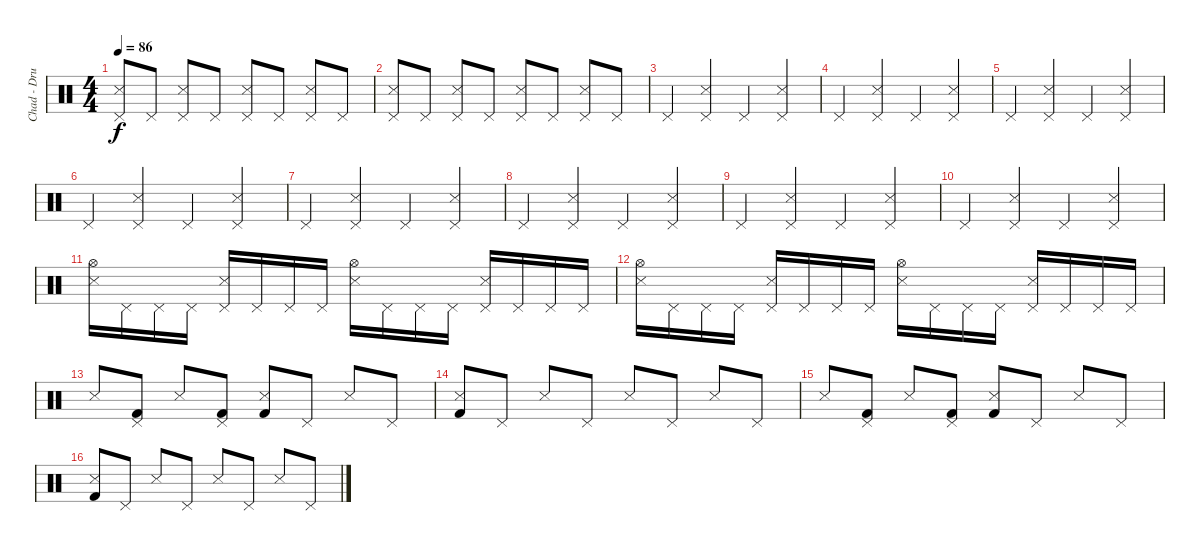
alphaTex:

\track ("Chad - Drums" "Chad - Dru") {instrument percussion}
\staff {score}
\articulation defaults
\ts (4 4)
\tempo 86
\clef neutral
\ks c
("Snare (side stick) 3" "Pedal Hi-Hat (hit)").8{dy f} "Pedal Hi-Hat (hit)".8 ("Snare (side stick) 3" "Pedal Hi-Hat (hit)").8 "Pedal Hi-Hat (hit)".8 ("Snare (side stick) 3" "Pedal Hi-Hat (hit)").8 "Pedal Hi-Hat (hit)".8 ("Snare (side stick) 3" "Pedal Hi-Hat (hit)").8 "Pedal Hi-Hat (hit)".8 |
("Snare (side stick) 3" "Pedal Hi-Hat (hit)").8 "Pedal Hi-Hat (hit)".8 ("Snare (side stick) 3" "Pedal Hi-Hat (hit)").8 "Pedal Hi-Hat (hit)".8 ("Snare (side stick) 3" "Pedal Hi-Hat (hit)").8 "Pedal Hi-Hat (hit)".8 ("Snare (side stick) 3" "Pedal Hi-Hat (hit)").8 "Pedal Hi-Hat (hit)".8 |
"Pedal Hi-Hat (hit)".4 ("Snare (side stick) 3" "Pedal Hi-Hat (hit)").4 "Pedal Hi-Hat (hit)".4 ("Snare (side stick) 3" "Pedal Hi-Hat (hit)").4 |
"Pedal Hi-Hat (hit)".4 ("Snare (side stick) 3" "Pedal Hi-Hat (hit)").4 "Pedal Hi-Hat (hit)".4 ("Snare (side stick) 3" "Pedal Hi-Hat (hit)").4 |
"Pedal Hi-Hat (hit)".4 ("Snare (side stick) 3" "Pedal Hi-Hat (hit)").4 "Pedal Hi-Hat (hit)".4 ("Snare (side stick) 3" "Pedal Hi-Hat (hit)").4 |
"Pedal Hi-Hat (hit)".4 ("Snare (side stick) 3" "Pedal Hi-Hat (hit)").4 "Pedal Hi-Hat (hit)".4 ("Snare (side stick) 3" "Pedal Hi-Hat (hit)").4 |
"Pedal Hi-Hat (hit)".4 ("Snare (side stick) 3" "Pedal Hi-Hat (hit)").4 "Pedal Hi-Hat (hit)".4 ("Snare (side stick) 3" "Pedal Hi-Hat (hit)").4 |
"Pedal Hi-Hat (hit)".4 ("Snare (side stick) 3" "Pedal Hi-Hat (hit)").4 "Pedal Hi-Hat (hit)".4 ("Snare (side stick) 3" "Pedal Hi-Hat (hit)").4 |
"Pedal Hi-Hat (hit)".4 ("Snare (side stick) 3" "Pedal Hi-Hat (hit)").4 "Pedal Hi-Hat (hit)".4 ("Snare (side stick) 3" "Pedal Hi-Hat (hit)").4 |
"Pedal Hi-Hat (hit)".4 ("Snare (side stick) 3" "Pedal Hi-Hat (hit)").4 "Pedal Hi-Hat (hit)".4 ("Snare (side stick) 3" "Pedal Hi-Hat (hit)").4 |
("Snare (side stick) 3" "Hi-Hat (open)").16 "Pedal Hi-Hat (hit)".16 "Pedal Hi-Hat (hit)".16 "Pedal Hi-Hat (hit)".16 ("Snare (side stick) 3" "Pedal Hi-Hat (hit)").16 "Pedal Hi-Hat (hit)".16 "Pedal Hi-Hat (hit)".16 "Pedal Hi-Hat (hit)".16 ("Snare (side stick) 3" "Hi-Hat (open)").16 "Pedal Hi-Hat (hit)".16 "Pedal Hi-Hat (hit)".16 "Pedal Hi-Hat (hit)".16 ("Snare (side stick) 3" "Pedal Hi-Hat (hit)").16 "Pedal Hi-Hat (hit)".16 "Pedal Hi-Hat (hit)".16 "Pedal Hi-Hat (hit)".16 |
("Snare (side stick) 3" "Hi-Hat (open)").16 "Pedal Hi-Hat (hit)".16 "Pedal Hi-Hat (hit)".16 "Pedal Hi-Hat (hit)".16 ("Snare (side stick) 3" "Pedal Hi-Hat (hit)").16 "Pedal Hi-Hat (hit)".16 "Pedal Hi-Hat (hit)".16 "Pedal Hi-Hat (hit)".16 ("Snare (side stick) 3" "Hi-Hat (open)").16 "Pedal Hi-Hat (hit)".16 "Pedal Hi-Hat (hit)".16 "Pedal Hi-Hat (hit)".16 ("Snare (side stick) 3" "Pedal Hi-Hat (hit)").16 "Pedal Hi-Hat (hit)".16 "Pedal Hi-Hat (hit)".16 "Pedal Hi-Hat (hit)".16 |
"Snare (side stick) 3".8 ("Pedal Hi-Hat (hit)" "Kick (hit) 2").8 "Snare (side stick) 3".8 ("Pedal Hi-Hat (hit)" "Kick (hit) 2").8 ("Snare (side stick) 3" "Kick (hit) 2").8 "Pedal Hi-Hat (hit)".8 "Snare (side stick) 3".8 "Pedal Hi-Hat (hit)".8 |
("Snare (side stick) 3" "Kick (hit) 2").8 "Pedal Hi-Hat (hit)".8 "Snare (side stick) 3".8 "Pedal Hi-Hat (hit)".8 "Snare (side stick) 3".8 "Pedal Hi-Hat (hit)".8 "Snare (side stick) 3".8 "Pedal Hi-Hat (hit)".8 |
"Snare (side stick) 3".8 ("Pedal Hi-Hat (hit)" "Kick (hit) 2").8 "Snare (side stick) 3".8 ("Pedal Hi-Hat (hit)" "Kick (hit) 2").8 ("Snare (side stick) 3" "Kick (hit) 2").8 "Pedal Hi-Hat (hit)".8 "Snare (side stick) 3".8 "Pedal Hi-Hat (hit)".8 |
("Snare (side stick) 3" "Kick (hit) 2").8 "Pedal Hi-Hat (hit)".8 "Snare (side stick) 3".8 "Pedal Hi-Hat (hit)".8 "Snare (side stick) 3".8 "Pedal Hi-Hat (hit)".8 "Snare (side stick) 3".8 "Pedal Hi-Hat (hit)".8
